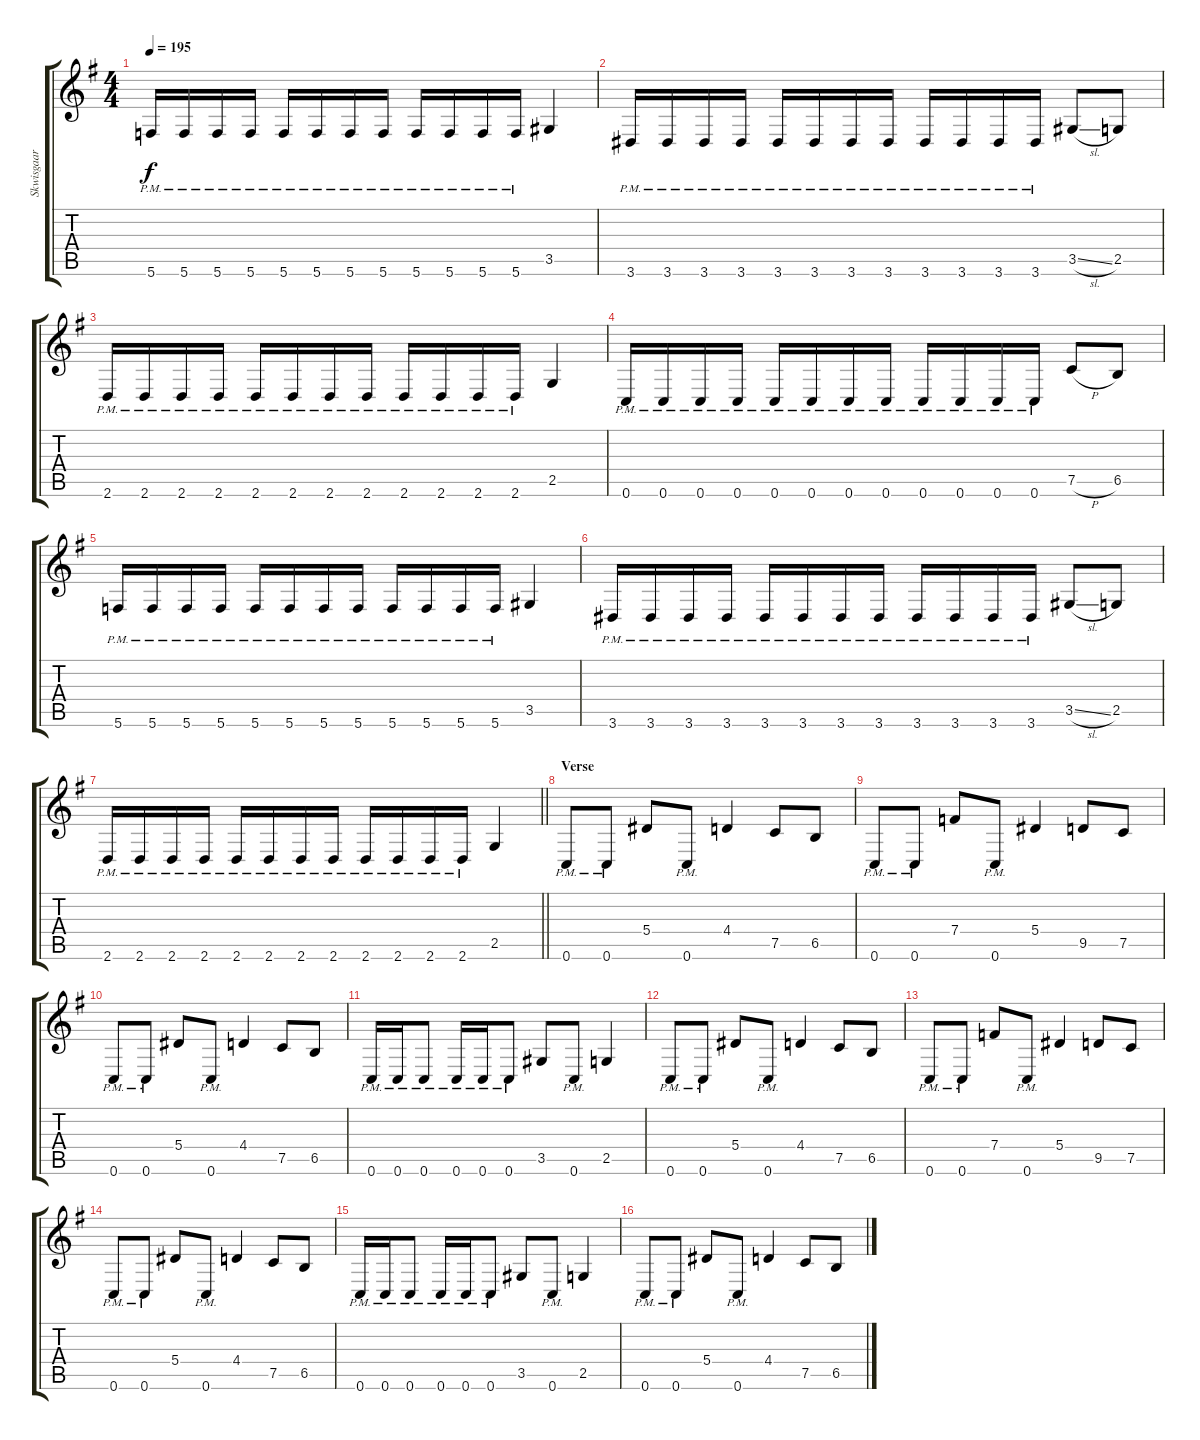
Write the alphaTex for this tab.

\track ("Skwisgaar Skwigelf" "Skwisgaar ") {instrument distortionguitar}
\staff {score tabs}
\tuning (C4 G3 Eb3 Bb2 F2 C2) {hide}
\ts (4 4)
\tempo 195
\clef g2
\ks eminor
5.6{pm}.16{dy f} 5.6{pm}.16 5.6{pm}.16 5.6{pm}.16 5.6{pm}.16 5.6{pm}.16 5.6{pm}.16 5.6{pm}.16 5.6{pm}.16 5.6{pm}.16 5.6{pm}.16 5.6{pm}.16 3.5.4 |
3.6{pm}.16 3.6{pm}.16 3.6{pm}.16 3.6{pm}.16 3.6{pm}.16 3.6{pm}.16 3.6{pm}.16 3.6{pm}.16 3.6{pm}.16 3.6{pm}.16 3.6{pm}.16 3.6{pm}.16 3.5{sl}.8 2.5.8 |
2.6{pm}.16 2.6{pm}.16 2.6{pm}.16 2.6{pm}.16 2.6{pm}.16 2.6{pm}.16 2.6{pm}.16 2.6{pm}.16 2.6{pm}.16 2.6{pm}.16 2.6{pm}.16 2.6{pm}.16 2.5.4 |
0.6{pm}.16 0.6{pm}.16 0.6{pm}.16 0.6{pm}.16 0.6{pm}.16 0.6{pm}.16 0.6{pm}.16 0.6{pm}.16 0.6{pm}.16 0.6{pm}.16 0.6{pm}.16 0.6{pm}.16 7.5{h}.8 6.5.8 |
5.6{pm}.16 5.6{pm}.16 5.6{pm}.16 5.6{pm}.16 5.6{pm}.16 5.6{pm}.16 5.6{pm}.16 5.6{pm}.16 5.6{pm}.16 5.6{pm}.16 5.6{pm}.16 5.6{pm}.16 3.5.4 |
3.6{pm}.16 3.6{pm}.16 3.6{pm}.16 3.6{pm}.16 3.6{pm}.16 3.6{pm}.16 3.6{pm}.16 3.6{pm}.16 3.6{pm}.16 3.6{pm}.16 3.6{pm}.16 3.6{pm}.16 3.5{sl}.8 2.5.8 |
\barLineRight lightlight
2.6{pm}.16 2.6{pm}.16 2.6{pm}.16 2.6{pm}.16 2.6{pm}.16 2.6{pm}.16 2.6{pm}.16 2.6{pm}.16 2.6{pm}.16 2.6{pm}.16 2.6{pm}.16 2.6{pm}.16 2.5.4 |
\section ("" "Verse")
0.6{pm}.8 0.6{pm}.8 5.4.8 0.6{pm}.8 4.4.4 7.5.8 6.5.8 |
0.6{pm}.8 0.6{pm}.8 7.4.8 0.6{pm}.8 5.4.4 9.5.8 7.5.8 |
0.6{pm}.8 0.6{pm}.8 5.4.8 0.6{pm}.8 4.4.4 7.5.8 6.5.8 |
0.6{pm}.16 0.6{pm}.16 0.6{pm}.8 0.6{pm}.16 0.6{pm}.16 0.6{pm}.8 3.5.8 0.6{pm}.8 2.5.4 |
0.6{pm}.8 0.6{pm}.8 5.4.8 0.6{pm}.8 4.4.4 7.5.8 6.5.8 |
0.6{pm}.8 0.6{pm}.8 7.4.8 0.6{pm}.8 5.4.4 9.5.8 7.5.8 |
0.6{pm}.8 0.6{pm}.8 5.4.8 0.6{pm}.8 4.4.4 7.5.8 6.5.8 |
0.6{pm}.16 0.6{pm}.16 0.6{pm}.8 0.6{pm}.16 0.6{pm}.16 0.6{pm}.8 3.5.8 0.6{pm}.8 2.5.4 |
0.6{pm}.8 0.6{pm}.8 5.4.8 0.6{pm}.8 4.4.4 7.5.8 6.5.8
